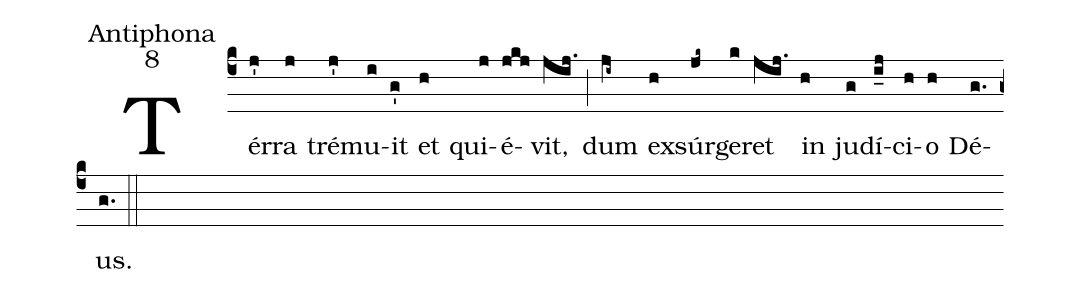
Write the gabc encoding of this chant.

office-part:Antiphona;
mode:8;
%%
(c4)
Tér(j')ra(j) tré(j')mu(i)it(g') et(h) qui(j)é(jkj)vit,(jij.) (;)
dum(ji~) ex(h)súr(jk~)ge(k)ret(jij.) in(h) ju(g)dí(i_j)ci(h)o(h) Dé(g.)us.(g.) (::)
